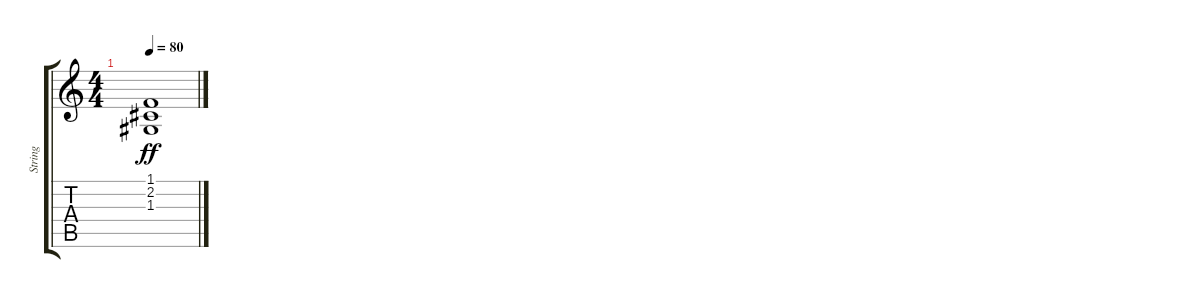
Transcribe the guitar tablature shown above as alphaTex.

\track ("String" "String") {instrument stringensemble1}
\staff {score tabs}
\tuning (E4 B3 G3 D3 A2 E2) {hide}
\ts (4 4)
\tempo 80
\clef g2
\ks c
(1.1{t} 2.2{t} 1.3{t}).1{dy ff}
